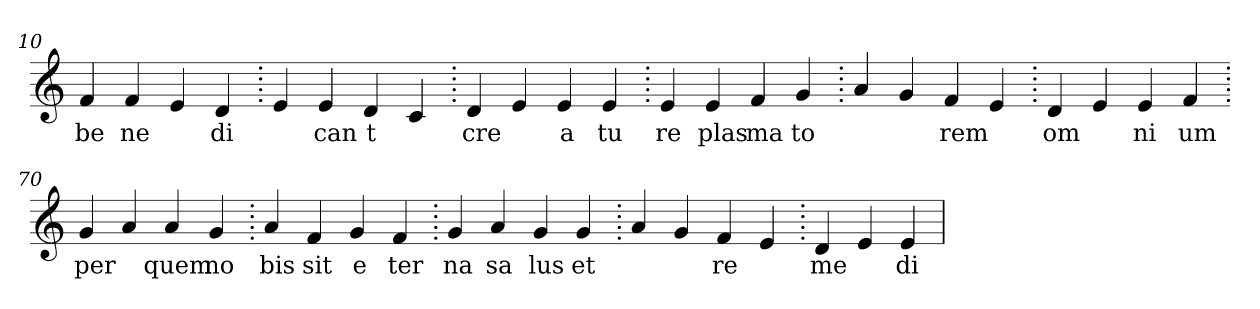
**kern	**text
*part1	*part1
*staff1	*staff1
*clefG2	*
=10.	=10.
4f	be
4f	ne
4e	.
4d	di
=20.	=20.
4e	.
4e	can
4d	t
4c	.
=30.	=30.
4d	cre
4e	.
4e	a
4e	tu
=40.	=40.
4e	re
4e	plas
4f	ma
4g	to
=50.	=50.
4a	.
4g	.
4f	rem
4e	.
=60.	=60.
4d	om
4e	.
4e	ni
4f	um
=70.	=70.
4g	per
4a	.
4a	quem
4g	no
=80.	=80.
4a	bis
4f	sit
4g	e
4f	ter
=90.	=90.
4g	na
4a	sa
4g	lus
4g	et
=100.	=100.
4a	.
4g	.
4f	re
4e	.
=110.	=110.
4d	me
4e	.
4e	di
=	=
*-	*-
